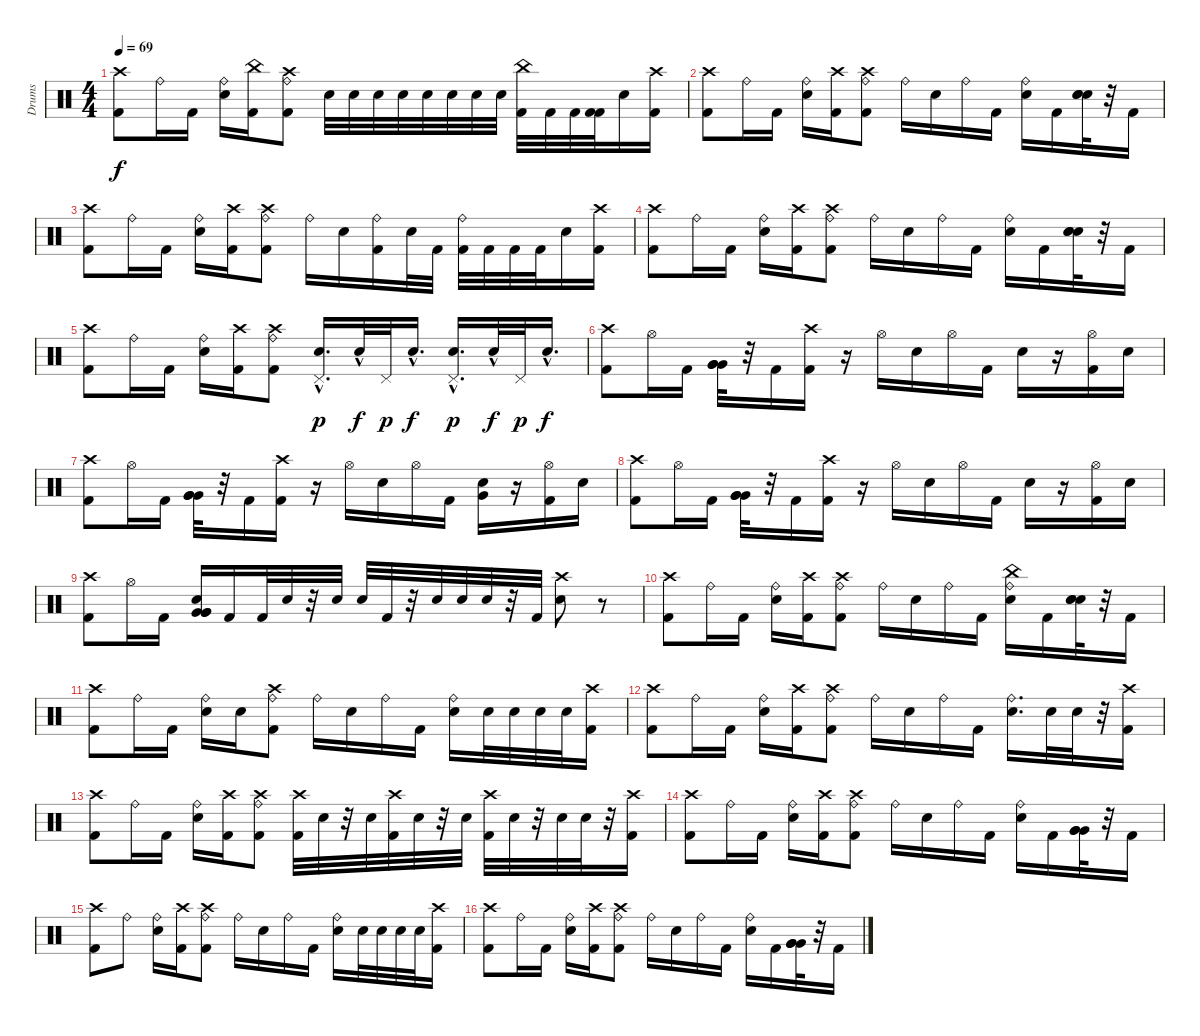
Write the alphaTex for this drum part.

\track ("Drums" "Drums") {instrument percussion}
\staff {score}
\articulation defaults
\ts (4 4)
\tempo 69
\clef neutral
\ks c
("Crash high (hit)" "Kick (hit) 2").8{dy f} "Ride (bell)".16 "Kick (hit) 2".16 ("Ride (bell)" "Electric Snare (hit)").16 ("Kick (hit) 2" "China (hit)").16 ("Ride (bell)" "Crash high (hit)" "Kick (hit) 2").8 "Electric Snare (hit)".32 "Electric Snare (hit)".32 "Electric Snare (hit)".32 "Electric Snare (hit)".32 "Electric Snare (hit)".32 "Electric Snare (hit)".32 "Electric Snare (hit)".32 "Electric Snare (hit)".32 ("China (hit)" "Kick (hit) 2").32 "Kick (hit) 2".32 "Kick (hit) 2".32 ("Kick (hit) 2" "Kick (hit) 2").32 "Electric Snare (hit)".16 ("Crash high (hit)" "Kick (hit) 2").16 |
("Kick (hit) 2" "Crash high (hit)").8 "Ride (bell)".16 "Kick (hit) 2".16 ("Ride (bell)" "Electric Snare (hit)").16 ("Kick (hit) 2" "Crash high (hit)").16 ("Ride (bell)" "Crash high (hit)" "Kick (hit) 2").8 "Ride (bell)".16 "Electric Snare (hit)".16 "Ride (bell)".16 "Kick (hit) 2".16 ("Electric Snare (hit)" "Ride (bell)").16 "Kick (hit) 2".16 ("Electric Snare (hit)" "Electric Snare (hit)" "Electric Snare (hit)").32 r.32 "Kick (hit) 2".16 |
("Kick (hit) 2" "Crash high (hit)").8 "Ride (bell)".16 "Kick (hit) 2".16 ("Ride (bell)" "Electric Snare (hit)").16 ("Crash high (hit)" "Kick (hit) 2").16 ("Ride (bell)" "Crash high (hit)" "Kick (hit) 2").8 "Ride (bell)".16 "Electric Snare (hit)".16 ("Ride (bell)" "Kick (hit) 2").16 "Electric Snare (hit)".32 "Kick (hit) 2".32 ("Kick (hit) 2" "Ride (bell)").32 "Kick (hit) 2".32 "Kick (hit) 2".32 "Kick (hit) 2".32 "Electric Snare (hit)".16 ("Crash high (hit)" "Kick (hit) 2").16 |
("Kick (hit) 2" "Crash high (hit)").8 "Ride (bell)".16 "Kick (hit) 2".16 ("Ride (bell)" "Electric Snare (hit)").16 ("Crash high (hit)" "Kick (hit) 2").16 ("Ride (bell)" "Crash high (hit)" "Kick (hit) 2").8 "Ride (bell)".16 "Electric Snare (hit)".16 "Ride (bell)".16 "Kick (hit) 2".16 ("Electric Snare (hit)" "Ride (bell)").16 "Kick (hit) 2".16 ("Electric Snare (hit)" "Electric Snare (hit)" "Electric Snare (hit)").32 r.32 "Kick (hit) 2".16 |
("Crash high (hit)" "Kick (hit) 2").8 "Ride (bell)".16 "Kick (hit) 2".16 ("Ride (bell)" "Electric Snare (hit)").16 ("Crash high (hit)" "Kick (hit) 2").16 ("Ride (bell)" "Crash high (hit)" "Kick (hit) 2").8 ("Electric Snare (hit)"{hac} "Pedal Hi-Hat (hit)").16{d dy p} "Electric Snare (hit)"{hac}.32{dy f} "Pedal Hi-Hat (hit)".32{dy p} "Electric Snare (hit)"{hac}.16{d dy f} ("Electric Snare (hit)"{hac} "Pedal Hi-Hat (hit)").16{d dy p} "Electric Snare (hit)"{hac}.32{dy f} "Pedal Hi-Hat (hit)".32{dy p} "Electric Snare (hit)"{hac}.16{d dy f} |
("Kick (hit) 2" "Crash high (hit)").8 "Hi-Hat (open)".16 "Kick (hit) 2".16 ("Very Low Tom (hit)" "Very Low Tom (hit)" "Very Low Tom (hit)").32 r.32 "Kick (hit) 2".16 ("Crash high (hit)" "Kick (hit) 2").16 r.16 "Hi-Hat (open)".16 "Electric Snare (hit)".16 "Hi-Hat (open)".16 "Kick (hit) 2".16 "Electric Snare (hit)".16 r.16 ("Kick (hit) 2" "Hi-Hat (open)").16 "Electric Snare (hit)".16 |
("Kick (hit) 2" "Crash high (hit)").8 "Hi-Hat (open)".16 "Kick (hit) 2".16 ("Very Low Tom (hit)" "Very Low Tom (hit)" "Very Low Tom (hit)").32 r.32 "Kick (hit) 2".16 ("Crash high (hit)" "Kick (hit) 2").16 r.16 "Hi-Hat (open)".16 "Electric Snare (hit)".16 "Hi-Hat (open)".16 "Kick (hit) 2".16 ("Electric Snare (hit)" "Very Low Tom (hit)").16 r.16 ("Kick (hit) 2" "Hi-Hat (open)").16 "Electric Snare (hit)".16 |
("Kick (hit) 2" "Crash high (hit)").8 "Hi-Hat (open)".16 "Kick (hit) 2".16 ("Very Low Tom (hit)" "Very Low Tom (hit)" "Very Low Tom (hit)").32 r.32 "Kick (hit) 2".16 ("Crash high (hit)" "Kick (hit) 2").16 r.16 "Hi-Hat (open)".16 "Electric Snare (hit)".16 "Hi-Hat (open)".16 "Kick (hit) 2".16 "Electric Snare (hit)".16 r.16 ("Kick (hit) 2" "Hi-Hat (open)").16 "Electric Snare (hit)".16 |
("Crash high (hit)" "Kick (hit) 2").8 "Hi-Hat (open)".16 "Kick (hit) 2".16 ("Very Low Tom (hit)" "Very Low Tom (hit)" "Electric Snare (hit)" "Very Low Tom (hit)").16 "Kick (hit) 2".16 "Kick (hit) 2".32 "Electric Snare (hit)".32 r.32 "Electric Snare (hit)".32 "Electric Snare (hit)".32 "Kick (hit) 2".32 r.32 "Electric Snare (hit)".32 "Electric Snare (hit)".32 "Electric Snare (hit)".32 r.32 "Kick (hit) 2".32 ("Electric Snare (hit)" "Crash high (hit)").8 r.8 |
("Crash high (hit)" "Kick (hit) 2").8 "Ride (bell)".16 "Kick (hit) 2".16 ("Ride (bell)" "Electric Snare (hit)").16 ("Kick (hit) 2" "Crash high (hit)").16 ("Ride (bell)" "Crash high (hit)" "Kick (hit) 2").8 "Ride (bell)".16 "Electric Snare (hit)".16 "Ride (bell)".16 "Kick (hit) 2".16 ("Electric Snare (hit)" "Ride (bell)" "China (hit)").16 "Kick (hit) 2".16 ("Electric Snare (hit)" "Electric Snare (hit)" "Electric Snare (hit)").32 r.32 "Kick (hit) 2".16 |
("Kick (hit) 2" "Crash high (hit)").8 "Ride (bell)".16 "Kick (hit) 2".16 ("Ride (bell)" "Electric Snare (hit)").16 "Electric Snare (hit)".16 ("Ride (bell)" "Crash high (hit)" "Kick (hit) 2").8 "Ride (bell)".16 "Electric Snare (hit)".16 "Ride (bell)".16 "Kick (hit) 2".16 ("Ride (bell)" "Electric Snare (hit)").16 "Electric Snare (hit)".32 "Electric Snare (hit)".32 "Electric Snare (hit)".32 "Electric Snare (hit)".32 ("Crash high (hit)" "Kick (hit) 2").16 |
("Kick (hit) 2" "Crash high (hit)").8 "Ride (bell)".16 "Kick (hit) 2".16 ("Ride (bell)" "Electric Snare (hit)").16 ("Crash high (hit)" "Kick (hit) 2").16 ("Ride (bell)" "Crash high (hit)" "Kick (hit) 2").8 "Ride (bell)".16 "Electric Snare (hit)".16 "Ride (bell)".16 "Kick (hit) 2".16 ("Electric Snare (hit)" "Ride (bell)").16{d} "Electric Snare (hit)".32 "Electric Snare (hit)".32 r.32 ("Kick (hit) 2" "Crash high (hit)").16 |
("Crash high (hit)" "Kick (hit) 2").8 "Ride (bell)".16 "Kick (hit) 2".16 ("Ride (bell)" "Electric Snare (hit)").16 ("Crash high (hit)" "Kick (hit) 2").16 ("Ride (bell)" "Crash high (hit)" "Kick (hit) 2").8 ("Kick (hit) 2" "Crash high (hit)").32 "Electric Snare (hit)".32 r.32 "Electric Snare (hit)".32 ("Kick (hit) 2" "Crash high (hit)").32 "Electric Snare (hit)".32 r.32 "Electric Snare (hit)".32 ("Kick (hit) 2" "Crash high (hit)").32 "Electric Snare (hit)".32 r.32 "Electric Snare (hit)".32 "Electric Snare (hit)".32 r.32 ("Crash high (hit)" "Kick (hit) 2").16 |
("Kick (hit) 2" "Crash high (hit)").8 "Ride (bell)".16 "Kick (hit) 2".16 ("Ride (bell)" "Electric Snare (hit)").16 ("Kick (hit) 2" "Crash high (hit)").16 ("Ride (bell)" "Crash high (hit)" "Kick (hit) 2").8 "Ride (bell)".16 "Electric Snare (hit)".16 "Ride (bell)".16 "Kick (hit) 2".16 ("Electric Snare (hit)" "Ride (bell)").16 "Kick (hit) 2".16 ("Very Low Tom (hit)" "Very Low Tom (hit)" "Very Low Tom (hit)").32 r.32 "Kick (hit) 2".16 |
("Kick (hit) 2" "Crash high (hit)").8 "Ride (bell)".8 ("Ride (bell)" "Electric Snare (hit)").16 ("Kick (hit) 2" "Crash high (hit)").16 ("Ride (bell)" "Crash high (hit)" "Kick (hit) 2").8 "Ride (bell)".16 "Electric Snare (hit)".16 "Ride (bell)".16 "Kick (hit) 2".16 ("Ride (bell)" "Electric Snare (hit)").16 "Electric Snare (hit)".32 "Electric Snare (hit)".32 "Electric Snare (hit)".32 "Electric Snare (hit)".32 ("Crash high (hit)" "Kick (hit) 2").16 |
("Crash high (hit)" "Kick (hit) 2").8 "Ride (bell)".16 "Kick (hit) 2".16 ("Ride (bell)" "Electric Snare (hit)").16 ("Kick (hit) 2" "Crash high (hit)").16 ("Ride (bell)" "Crash high (hit)" "Kick (hit) 2").8 "Ride (bell)".16 "Electric Snare (hit)".16 "Ride (bell)".16 "Kick (hit) 2".16 ("Electric Snare (hit)" "Ride (bell)").16 "Kick (hit) 2".16 ("Very Low Tom (hit)" "Very Low Tom (hit)" "Very Low Tom (hit)").32 r.32 "Kick (hit) 2".16
